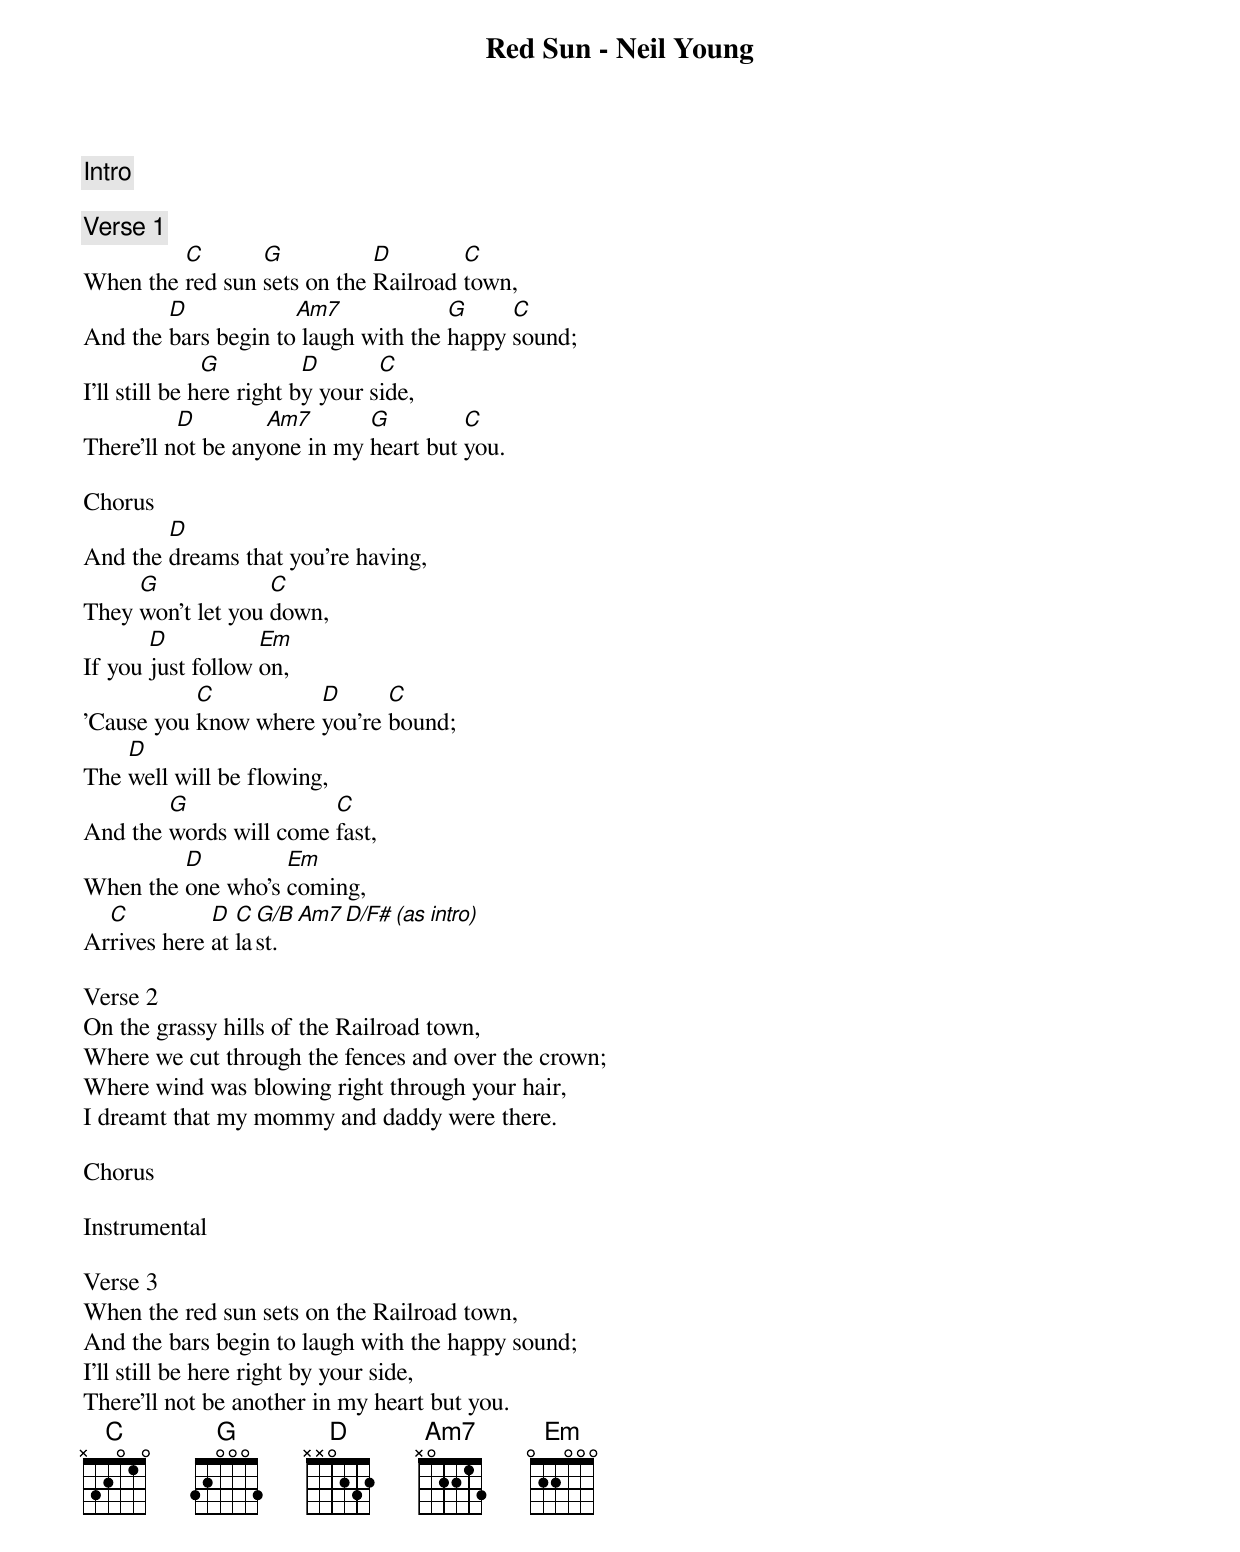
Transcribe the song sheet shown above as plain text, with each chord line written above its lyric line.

Red Sun - Neil Young

Intro

Verse 1
         C       G           D        C
When the red sun sets on the Railroad town,
        D            Am7             G     C
And the bars begin to laugh with the happy sound;
               G          D       C
I'll still be here right by your side,
          D        Am7       G         C
There'll not be anyone in my heart but you.

Chorus
        D
And the dreams that you're having,
     G             C
They won't let you down,
       D           Em
If you just follow on,
           C          D      C
'Cause you know where you're bound;
    D
The well will be flowing,
        G               C
And the words will come fast,
         D         Em
When the one who's coming,
  C          D  C G/B Am7 D/F# (as intro)
Arrives here at last.

Verse 2
On the grassy hills of the Railroad town,
Where we cut through the fences and over the crown;
Where wind was blowing right through your hair,
I dreamt that my mommy and daddy were there.

Chorus

Instrumental

Verse 3
When the red sun sets on the Railroad town,
And the bars begin to laugh with the happy sound;
I'll still be here right by your side,
There'll not be another in my heart but you.
